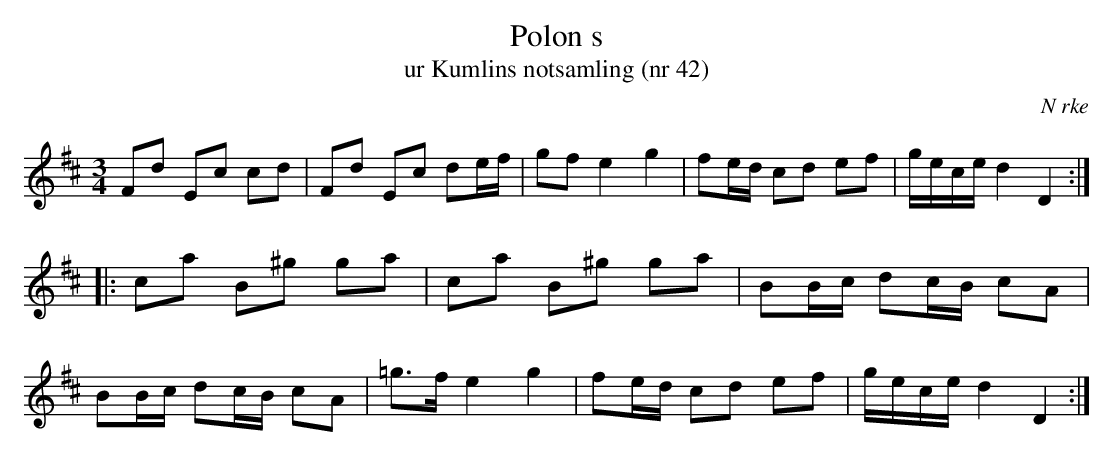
X:1
T:Polon s
T:ur Kumlins notsamling (nr 42)
O:N rke
M:3/4
L:1/16
K:D
F2d2 E2c2 c2d2 | F2d2 E2c2 d2ef | g2f2 e4 g4 | f2ed c2d2 e2f2 | gece d4 D4 ::
c2a2 B2^g2 g2a2 | c2a2 B2^g2 g2a2 | B2Bc d2cB c2A2 |
B2Bc d2cB c2A2 | =g2>f2 e4 g4 | f2ed c2d2 e2f2 | gece d4 D4 :|
